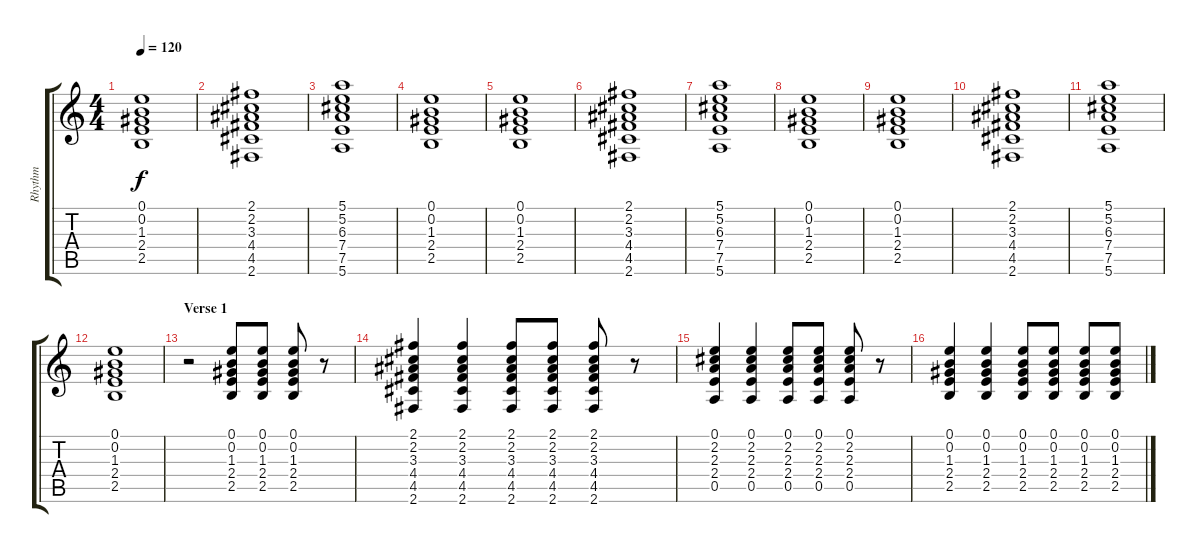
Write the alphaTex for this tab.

\track ("Rhythm" "Rhythm") {instrument acousticguitarsteel}
\staff {score tabs}
\tuning (E4 B3 G3 D3 A2 E2) {hide}
\ts (4 4)
\tempo 120
\clef g2
\ks c
(0.1 0.2 1.3 2.4 2.5).1{dy f} |
(2.1 2.2 3.3 4.4 4.5 2.6).1 |
(5.1 5.2 6.3 7.4 7.5 5.6).1 |
(0.1 0.2 1.3 2.4 2.5).1 |
(0.1 0.2 1.3 2.4 2.5).1 |
(2.1 2.2 3.3 4.4 4.5 2.6).1 |
(5.1 5.2 6.3 7.4 7.5 5.6).1 |
(0.1 0.2 1.3 2.4 2.5).1 |
(0.1 0.2 1.3 2.4 2.5).1 |
(2.1 2.2 3.3 4.4 4.5 2.6).1 |
(5.1 5.2 6.3 7.4 7.5 5.6).1 |
(0.1 0.2 1.3 2.4 2.5).1 |
\section ("" "Verse 1")
r.2 (0.1 0.2 1.3 2.4 2.5).8 (0.1 0.2 1.3 2.4 2.5).8 (0.1 0.2 1.3 2.4 2.5).8 r.8 |
(2.1 2.2 3.3 4.4 4.5 2.6).4 (2.1 2.2 3.3 4.4 4.5 2.6).4 (2.1 2.2 3.3 4.4 4.5 2.6).8 (2.1 2.2 3.3 4.4 4.5 2.6).8 (2.1 2.2 3.3 4.4 4.5 2.6).8 r.8 |
(0.1 2.2 2.3 2.4 0.5).4 (0.1 2.2 2.3 2.4 0.5).4 (0.1 2.2 2.3 2.4 0.5).8 (0.1 2.2 2.3 2.4 0.5).8 (0.1 2.2 2.3 2.4 0.5).8 r.8 |
(0.1 0.2 1.3 2.4 2.5).4 (0.1 0.2 1.3 2.4 2.5).4 (0.1 0.2 1.3 2.4 2.5).8 (0.1 0.2 1.3 2.4 2.5).8 (0.1 0.2 1.3 2.4 2.5).8 (0.1 0.2 1.3 2.4 2.5).8
